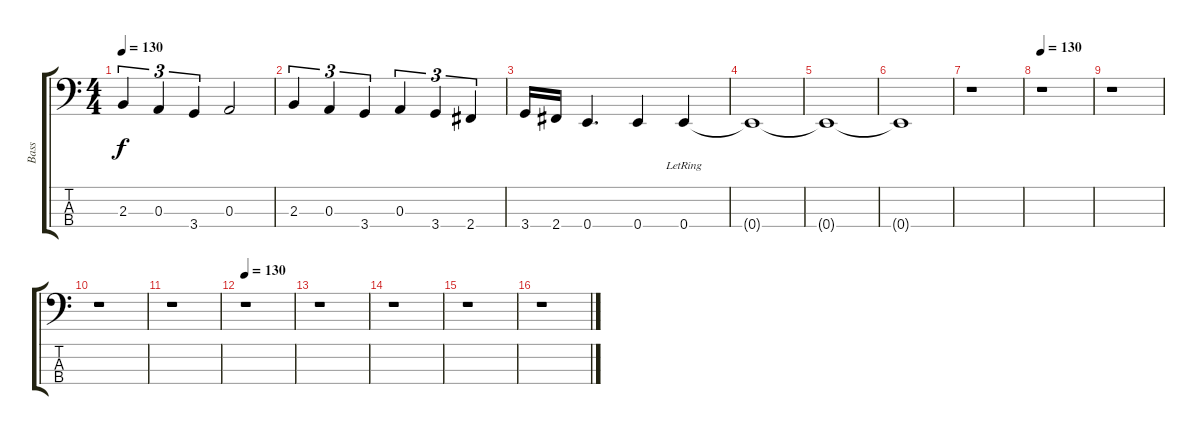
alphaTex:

\track ("Bass" "Bass") {instrument electricbassfinger}
\staff {score tabs}
\tuning (G2 D2 A1 E1) {hide}
\ts (4 4)
\tempo 130
\clef f4
\ks c
2.3.4{tu (3 2) dy f} 0.3.4{tu (3 2)} 3.4.4{tu (3 2)} 0.3.2 |
2.3.4{tu (3 2)} 0.3.4{tu (3 2)} 3.4.4{tu (3 2)} 0.3.4{tu (3 2)} 3.4.4{tu (3 2)} 2.4.4{tu (3 2)} |
3.4.16 2.4.16 0.4.4{d} 0.4.4 0.4{lr}.4 |
0.4{t}.1 |
0.4{t}.1 |
0.4{t}.1 |
r.1 |
\tempo 130
r.1 |
r.1 |
r.1 |
r.1 |
\tempo 130
r.1 |
r.1 |
r.1 |
r.1 |
r.1
